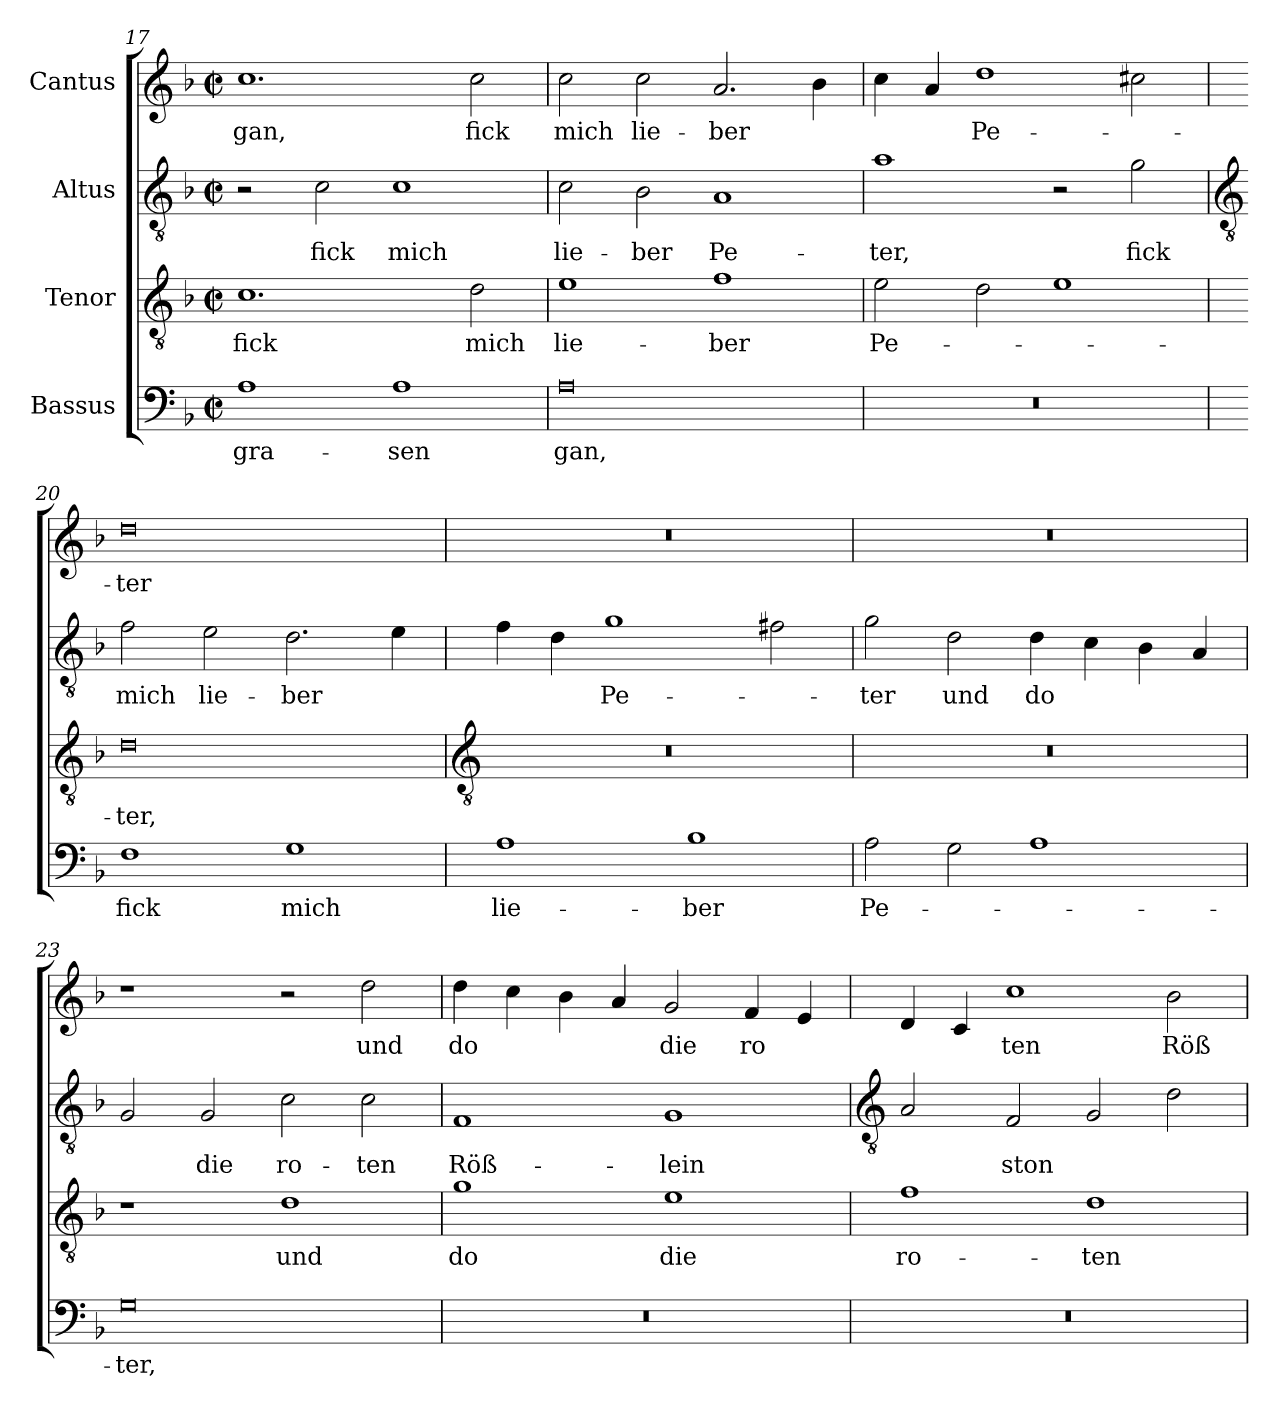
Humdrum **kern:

**kern	**text	**kern	**text	**kern	**text	**kern	**text
*part4	*part4	*part3	*part3	*part2	*part2	*part1	*part1
*staff4	*staff4	*staff3	*staff3	*staff2	*staff2	*staff1	*staff1
*I"Bassus	*	*I"Tenor	*	*I"Altus	*	*I"Cantus	*
*clefF4	*	*clefGv2	*	*clefGv2	*	*clefG2	*
*k[b-]	*	*k[b-]	*	*k[b-]	*	*k[b-]	*
*F:	*	*F:	*	*F:	*	*F:	*
*M4/2	*	*M4/2	*	*M4/2	*	*M4/2	*
*met(c|)	*	*met(c|)	*	*met(c|)	*	*met(c|)	*
=17	=17	=17	=17	=17	=17	=17	=17
!	!LO:LY:b	!	!LO:LY:b	!	!	!	!LO:LY:b
1A	gra-	1.c	fick	2r	.	1.cc	gan,
!	!	!	!	!	!LO:LY:b	!	!
.	.	.	.	2c	fick	.	.
!	!LO:LY:b	!	!	!	!LO:LY:b	!	!
1A	-sen	.	.	1c	mich	.	.
!	!	!	!LO:LY:b	!	!	!	!LO:LY:b
.	.	2d	mich	.	.	2cc	fick
=18	=18	=18	=18	=18	=18	=18	=18
!	!LO:LY:b	!	!LO:LY:b	!	!LO:LY:b	!	!LO:LY:b
0A	gan,	1e	lie-	2c	lie-	2cc	mich
!	!	!	!	!	!LO:LY:b	!	!LO:LY:b
.	.	.	.	2B-	-ber	2cc	lie-
!	!	!	!LO:LY:b	!	!LO:LY:b	!	!LO:LY:b
.	.	1f	-ber	1A	Pe-	2.a	-ber
.	.	.	.	.	.	4b-	.
=19	=19	=19	=19	=19	=19	=19	=19
!	!	!	!LO:LY:b	!	!LO:LY:b	!	!
0r	.	2e	Pe-	1a	-ter,	4cc	.
.	.	.	.	.	.	4a	.
!	!	!	!	!	!	!	!LO:LY:b
.	.	2d	.	.	.	1dd	Pe-
.	.	1e	.	2r	.	.	.
!	!	!	!	!	!LO:LY:b	!	!
.	.	.	.	2g	fick	2cc#	.
!!LO:LB:g=z
=20	=20	=20	=20	=20	=20	=20	=20
*	*	*	*	*clefGv2	*	*	*
!	!LO:LY:b	!	!LO:LY:b	!	!LO:LY:b	!	!LO:LY:b
1F	fick	0d	-ter,	2f	mich	0dd	-ter
!	!	!	!	!	!LO:LY:b	!	!
.	.	.	.	2e	lie-	.	.
!	!LO:LY:b	!	!	!	!LO:LY:b	!	!
1G	mich	.	.	2.d	-ber	.	.
.	.	.	.	4e	.	.	.
!!LO:LB:g=z
=21	=21	=21	=21	=21	=21	=21	=21
*	*	*clefGv2	*	*	*	*	*
!	!LO:LY:b	!	!	!	!	!	!
1A	lie-	0r	.	4f	.	0r	.
.	.	.	.	4d	.	.	.
!	!	!	!	!	!LO:LY:b	!	!
.	.	.	.	1g	Pe-	.	.
!	!LO:LY:b	!	!	!	!	!	!
1B-	-ber	.	.	.	.	.	.
.	.	.	.	2f#	.	.	.
=22	=22	=22	=22	=22	=22	=22	=22
!	!LO:LY:b	!	!	!	!LO:LY:b	!	!
2A	Pe-	0r	.	2g	-ter	0r	.
!	!	!	!	!	!LO:LY:b	!	!
2G	.	.	.	2d	und	.	.
!	!	!	!	!	!LO:LY:b	!	!
1A	.	.	.	4d	do	.	.
.	.	.	.	4c	.	.	.
.	.	.	.	4B-	.	.	.
.	.	.	.	4A	.	.	.
=23	=23	=23	=23	=23	=23	=23	=23
!	!LO:LY:b	!	!	!	!	!	!
0G	-ter,	1r	.	2G	.	1r	.
!	!	!	!	!	!LO:LY:b	!	!
.	.	.	.	2G	die	.	.
!	!	!	!LO:LY:b	!	!LO:LY:b	!	!
.	.	1d	und	2c	ro-	2r	.
!	!	!	!	!	!LO:LY:b	!	!LO:LY:b
.	.	.	.	2c	-ten	2dd	und
=24	=24	=24	=24	=24	=24	=24	=24
!	!	!	!LO:LY:b	!	!LO:LY:b	!	!LO:LY:b
0r	.	1g	do	1F	Röß-	4dd	do
.	.	.	.	.	.	4cc	.
.	.	.	.	.	.	4b-	.
.	.	.	.	.	.	4a	.
!	!	!	!LO:LY:b	!	!LO:LY:b	!	!LO:LY:b
.	.	1e	die	1G	-lein	2g	die
!	!	!	!	!	!	!	!LO:LY:b
.	.	.	.	.	.	4f	ro
.	.	.	.	.	.	4e	.
!!LO:LB:g=z
=25	=25	=25	=25	=25	=25	=25	=25
*	*	*	*	*clefGv2	*	*	*
!	!	!	!LO:LY:b	!	!	!	!
0r	.	1f	ro-	2A	.	4d	.
.	.	.	.	.	.	4c	.
!	!	!	!	!	!LO:LY:b	!	!LO:LY:b
.	.	.	.	2F	ston	1cc	ten
!	!	!	!LO:LY:b	!	!	!	!
.	.	1d	-ten	2G	.	.	.
!	!	!	!	!	!	!	!LO:LY:b
.	.	.	.	2d	.	2b-	Röß-
=	=	=	=	=	=	=	=
*-	*-	*-	*-	*-	*-	*-	*-
